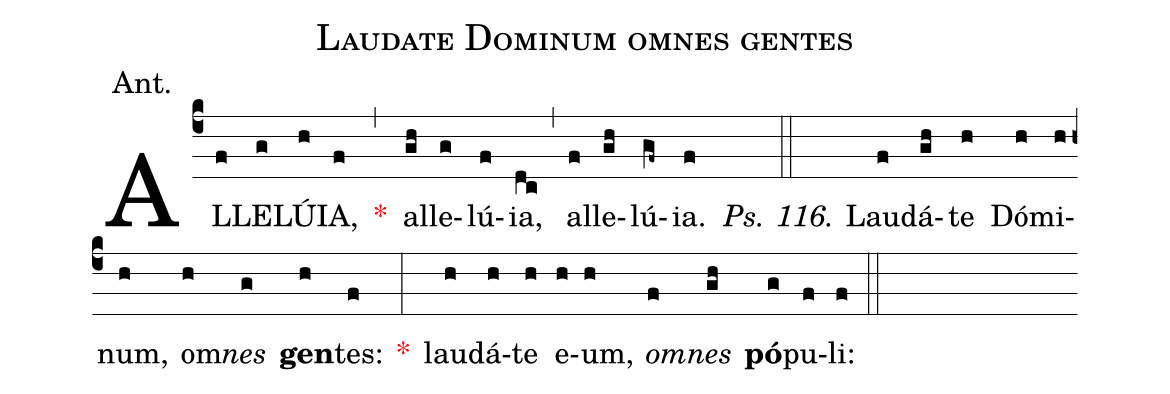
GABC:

name:Laudate Dominum omnes gentes;
annotation:Ant.;
mode:VI.;
office-part:Antiphon;
%%
(c4) AL(f)LE(g)LÚ(h)IA,(f) <v>\red{*}</v>(,) al(gh)le(g)lú(f)ia,(dc) (,) al(f)le(gh)lú(gf~)ia.(f) (::)<i>Ps. 116.</i> Lau(f)dá(gh)te(h) Dó(h)mi(h)num,(h) om(h)<i>nes</i>(g) <b>gen</b>(h)tes:(f) <v>\red{*}</v>(:) lau(h)dá(h)te(h) e(h)um,(h) <i>om</i>(f)<i>nes</i>(gh) <b>pó</b>(g)pu(f)li:(f) (::)
